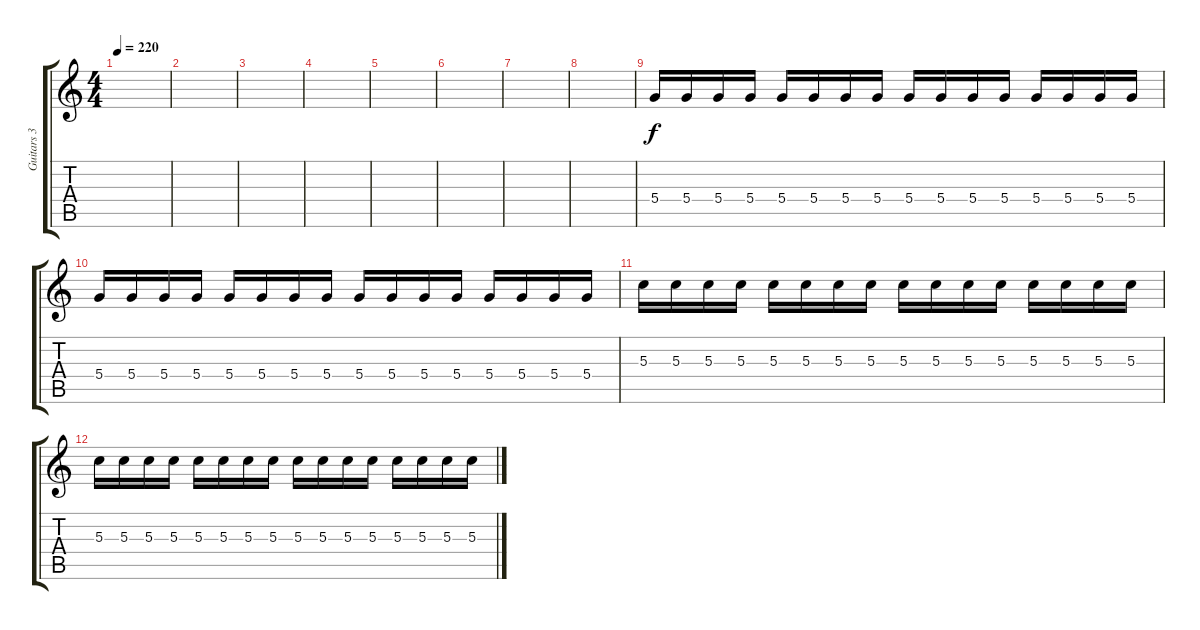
\track ("Guitars 3" "Guitars 3") {instrument overdrivenguitar}
\staff {score tabs}
\tuning (E4 B3 G3 D3 A2 E2) {hide}
\ts (4 4)
\tempo 220
\clef g2
\ks c
|
|
|
|
|
|
|
|
5.4.16 5.4.16 5.4.16 5.4.16 5.4.16 5.4.16 5.4.16 5.4.16 5.4.16 5.4.16 5.4.16 5.4.16 5.4.16 5.4.16 5.4.16 5.4.16 |
5.4.16 5.4.16 5.4.16 5.4.16 5.4.16 5.4.16 5.4.16 5.4.16 5.4.16 5.4.16 5.4.16 5.4.16 5.4.16 5.4.16 5.4.16 5.4.16 |
5.3.16 5.3.16 5.3.16 5.3.16 5.3.16 5.3.16 5.3.16 5.3.16 5.3.16 5.3.16 5.3.16 5.3.16 5.3.16 5.3.16 5.3.16 5.3.16 |
5.3.16 5.3.16 5.3.16 5.3.16 5.3.16 5.3.16 5.3.16 5.3.16 5.3.16 5.3.16 5.3.16 5.3.16 5.3.16 5.3.16 5.3.16 5.3.16
